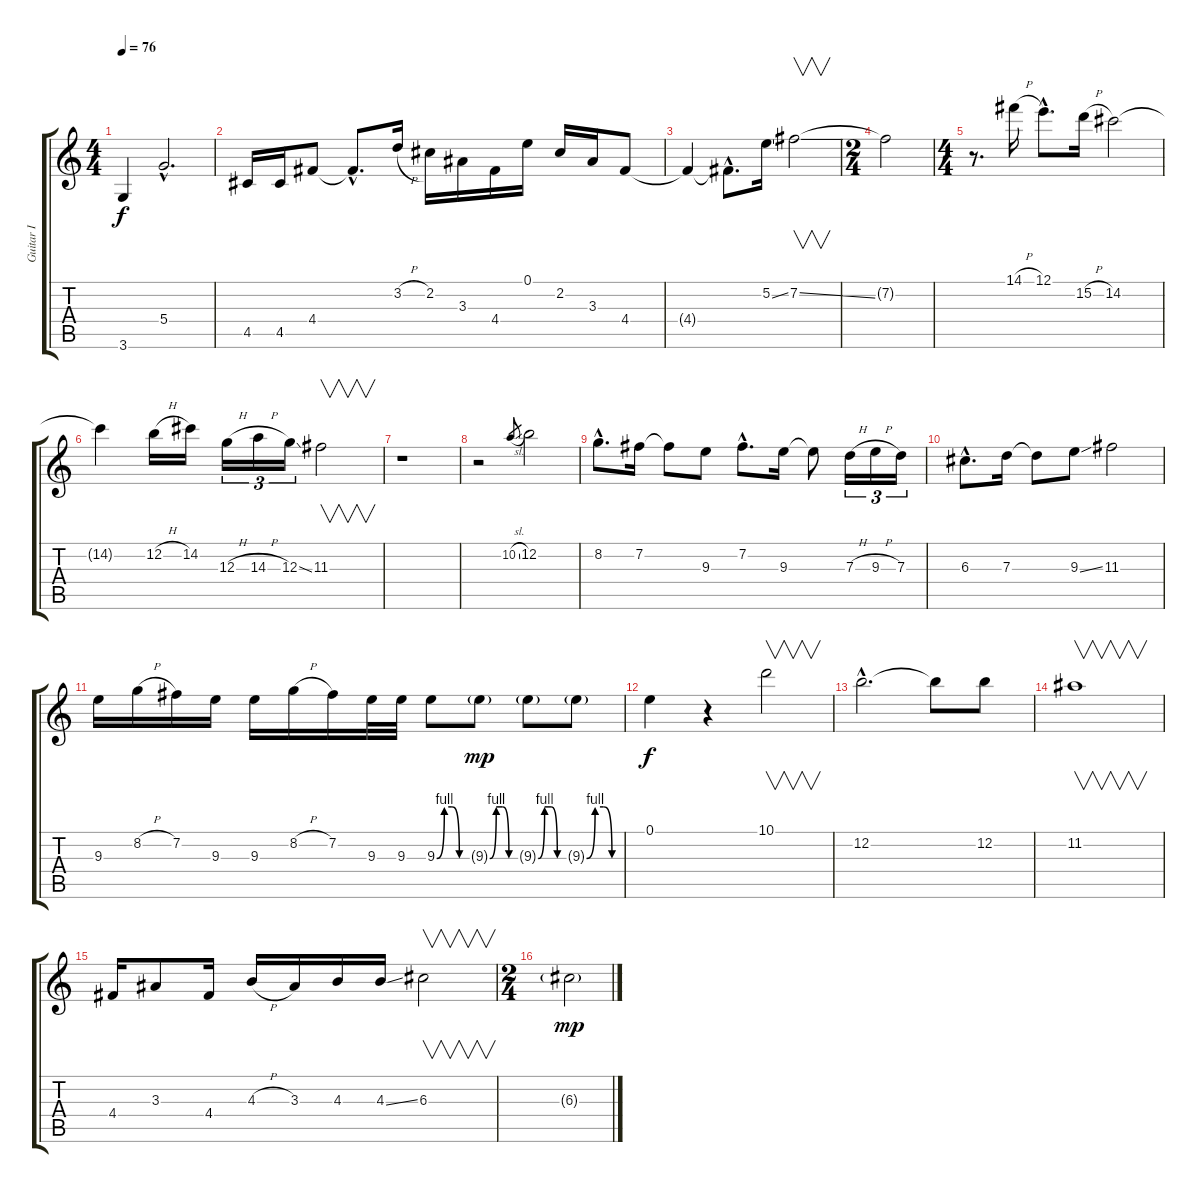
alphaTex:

\track ("Guitar I" "Guitar I") {instrument distortionguitar}
\staff {score tabs}
\tuning (E4 B3 G3 D3 A2 E2) {hide}
\ts (4 4)
\tempo 76
\clef g2
\ks c
3.6.4{dy f} 5.4{hac}.2{d} |
4.5.16 4.5.16 4.4.8 4.4{hac t}.8{d} 3.2{h}.16 2.2.16 3.3.16 4.4.16 0.1.16 2.2.16 3.3.16 4.4.8 |
4.4{t}.4 4.4{hac t}.8{d} 5.2{ss}.16 7.2{ss}.2{v} |
\ts (2 4)
7.2{t}.2 |
\ts (4 4)
r.8{d} 14.1{h}.16 12.1{hac}.8{d} 15.2{h}.16 14.2.2 |
14.2{t}.4 12.2{h}.16 14.2.16 12.3{h}.16{tu (3 2)} 14.3{h}.16{tu (3 2)} 12.3{ss}.16{tu (3 2)} 11.3.2{v} |
r.1 |
r.2 10.2{sl}.8{gr} 12.2.2 |
8.2{hac}.8{d} 7.2.16 7.2{t}.8 9.3.8 7.2{hac}.8{d} 9.3.16 9.3{t}.8 7.3{h}.16{tu (3 2)} 9.3{h}.16{tu (3 2)} 7.3.16{tu (3 2)} |
6.3{hac}.8{d} 7.3.16 7.3{t}.8 9.3{ss}.8 11.3.2 |
9.3.16 8.2{h}.16 7.2.16 9.3.16 9.3.16 8.2{h}.16 7.2.16 9.3.32 9.3.32 9.3{be (custom 0 0 15 4 30 4 45 0 60 0)}.8 9.3{be (custom 0 0 15 4 30 4 45 0 60 0) g}.8{dy mp} 9.3{be (custom 0 0 15 4 30 4 45 0 60 0) g}.8 9.3{be (custom 0 0 15 4 30 4 45 0 60 0) g}.8 |
0.1.4{dy f} r.4 10.1.2{v} |
12.2{hac}.2{d} 12.2{t}.8 12.2.8 |
11.2.1{v} |
4.4.16 3.3.8 4.4.16 4.3{h}.16 3.3.16 4.3.16 4.3{ss}.16 6.3.2{v} |
\ts (2 4)
6.3{g}.2{dy mp}
